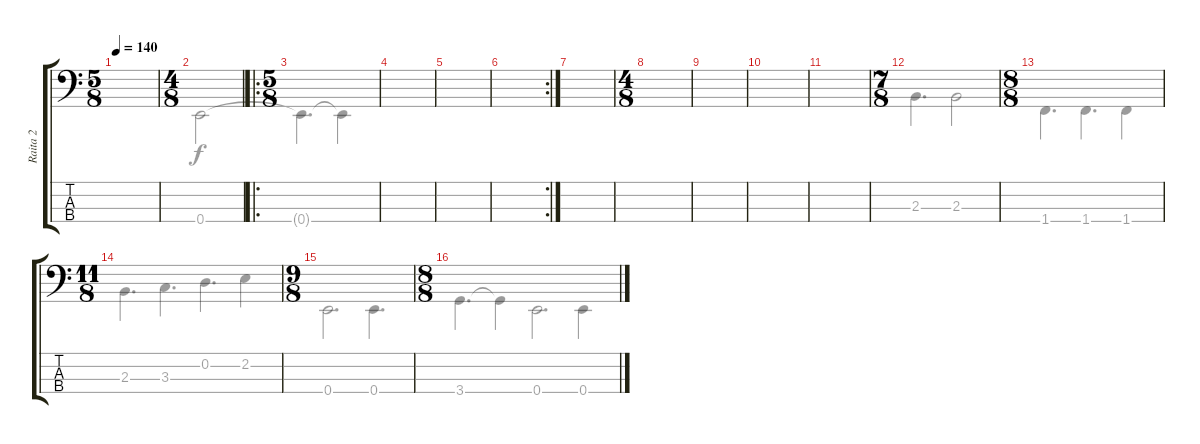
\track ("Raita 2" "Raita 2") {instrument electricbassfinger}
\staff {score tabs}
\tuning (G2 D2 A1 E1) {hide}
\voice
\ts (5 8)
\tempo 140
\clef f4
\ks c
|
\ts (4 8)
|
\ro
\ts (5 8)
|
|
|
\rc 2
|
|
\ts (4 8)
|
|
|
|
\ts (7 8)
|
\ts (8 8)
|
\ts (11 8)
|
\ts (9 8)
|
\ts (8 8)
\voice
\clef f4
\ks c
3.4.4{d dy f} 3.4{t}.4 |
0.4.2 |
0.4{t}.4{d} 0.4{t}.4 |
|
|
|
|
|
|
|
|
2.3.4{d} 2.3.2 |
1.4.4{d} 1.4.4{d} 1.4.4 |
2.3.4{d} 3.3.4{d} 0.2.4{d} 2.2.4 |
0.4.2{d} 0.4.4{d} |
0.4.2{d} 0.4.4
